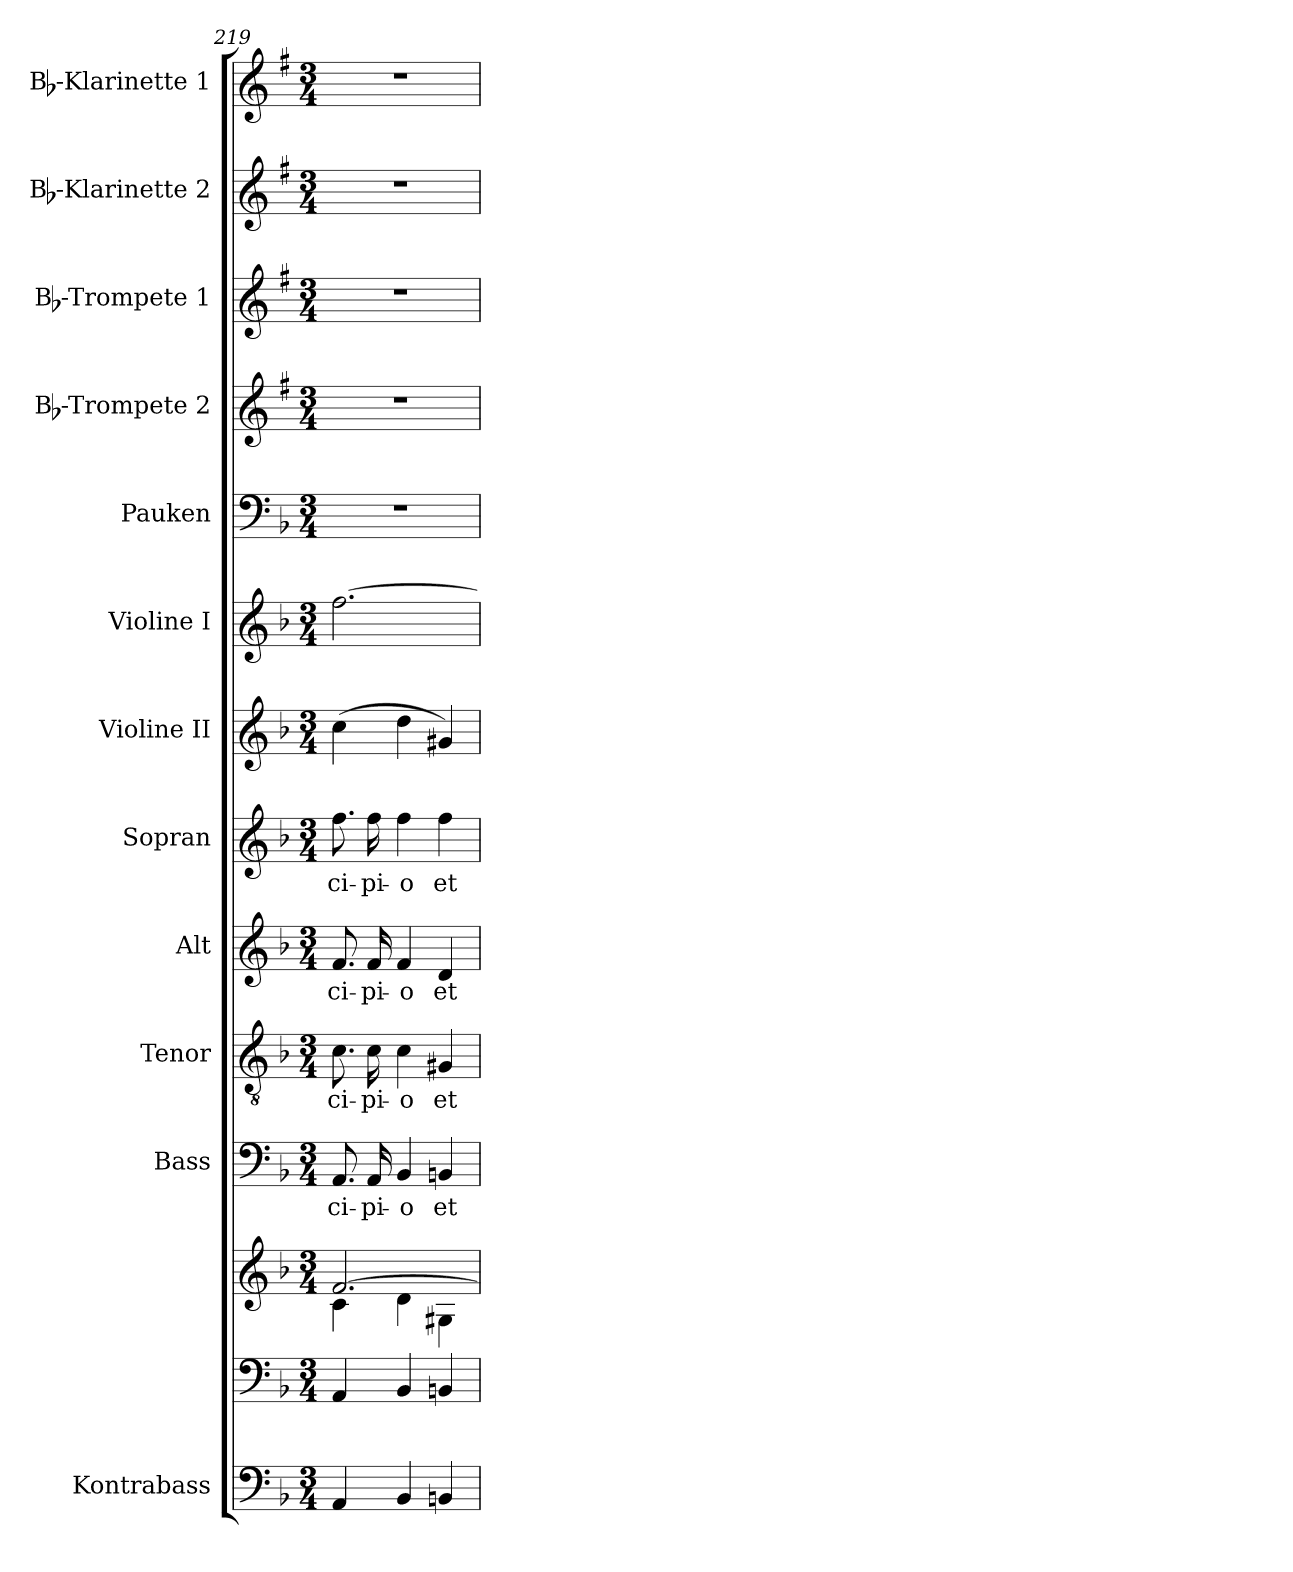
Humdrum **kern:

**kern	**kern	**kern	**kern	**text	**kern	**text	**kern	**text	**kern	**text	**kern	**kern	**kern	**kern	**kern	**kern	**kern
*part13	*part12	*part12	*part11	*part11	*part10	*part10	*part9	*part9	*part8	*part8	*part7	*part6	*part5	*part4	*part3	*part2	*part1
*staff14	*staff13	*staff12	*staff11	*staff11	*staff10	*staff10	*staff9	*staff9	*staff8	*staff8	*staff7	*staff6	*staff5	*staff4	*staff3	*staff2	*staff1
*I"Kontrabass	*	*	*I"Bass	*	*I"Tenor	*	*I"Alt	*	*I"Sopran	*	*I"Violine II	*I"Violine I	*I"Pauken	*I"Bb-Trompete 2	*I"Bb-Trompete 1	*I"Bb-Klarinette 2	*I"Bb-Klarinette 1
*I'Kb.	*	*	*I'B.	*	*I'T.	*	*I'A.	*	*I'S.	*	*I'Vl. II	*I'Vl. I	*I'Pk.	*I'Bb Trp. 2	*I'Bb Trp. 1	*I'Bb Kl. 2	*I'Bb Kl. 1
!!LO:PB:g=z
*clefF4	*clefF4	*clefG2	*clefF4	*	*clefGv2	*	*clefG2	*	*clefG2	*	*clefG2	*clefG2	*clefF4	*clefG2	*clefG2	*clefG2	*clefG2
*ITrd7c12	*	*	*	*	*	*	*	*	*	*	*	*	*	*ITrd1c2	*ITrd1c2	*ITrd1c2	*ITrd1c2
*k[b-]	*k[b-]	*k[b-]	*k[b-]	*	*k[b-]	*	*k[b-]	*	*k[b-]	*	*k[b-]	*k[b-]	*k[b-]	*k[b-]	*k[b-]	*k[b-]	*k[b-]
*F:	*F:	*F:	*F:	*	*F:	*	*F:	*	*F:	*	*F:	*F:	*F:	*F:	*F:	*F:	*F:
*M3/4	*M3/4	*M3/4	*M3/4	*	*M3/4	*	*M3/4	*	*M3/4	*	*M3/4	*M3/4	*M3/4	*M3/4	*M3/4	*M3/4	*M3/4
=219	=219	=219	=219	=219	=219	=219	=219	=219	=219	=219	=219	=219	=219	=219	=219	=219	=219
*	*	*^	*	*	*	*	*	*	*	*	*	*	*	*	*	*	*
!	!	!	!	!	!LO:LY:b	!	!LO:LY:b	!	!LO:LY:b	!	!LO:LY:b	!	!	!	!	!	!	!
4AAA/	4AA/	[>2.f/	4c\	8.AA/	-ci-	8.c\	-ci-	8.f/	-ci-	8.ff\	-ci-	(>4cc\	[2.ff\	2.r	2.r	2.r	2.r	2.r
!	!	!	!	!	!LO:LY:b	!	!LO:LY:b	!	!LO:LY:b	!	!LO:LY:b	!	!	!	!	!	!	!
.	.	.	.	16AA/	-pi-	16c\	-pi-	16f/	-pi-	16ff\	-pi-	.	.	.	.	.	.	.
!	!	!	!	!	!LO:LY:b	!	!LO:LY:b	!	!LO:LY:b	!	!LO:LY:b	!	!	!	!	!	!	!
4BBB-/	4BB-/	.	4d\	4BB-/	-o	4c\	-o	4f/	-o	4ff\	-o	4dd\	.	.	.	.	.	.
!	!	!	!	!	!LO:LY:b	!	!LO:LY:b	!	!LO:LY:b	!	!LO:LY:b	!	!	!	!	!	!	!
4BBBn/	4BBn/	.	4G#X\	4BBn/	et	4G#X/	et	4d/	et	4ff\	et	4g#X/)	.	.	.	.	.	.
*	*	*v	*v	*	*	*	*	*	*	*	*	*	*	*	*	*	*	*
=	=	=	=	=	=	=	=	=	=	=	=	=	=	=	=	=	=
*-	*-	*-	*-	*-	*-	*-	*-	*-	*-	*-	*-	*-	*-	*-	*-	*-	*-
